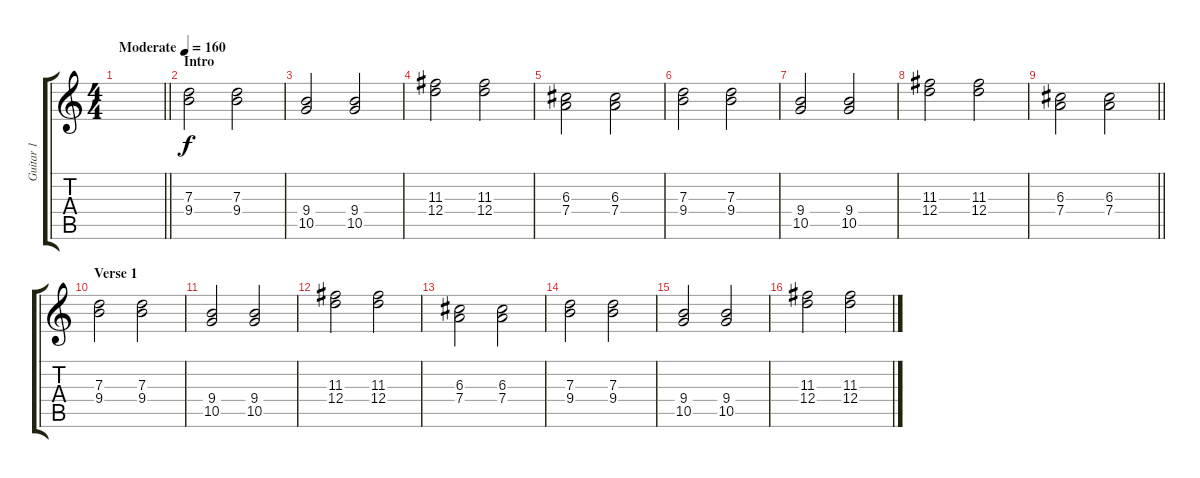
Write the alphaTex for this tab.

\track ("Guitar 1" "Guitar 1") {instrument electricguitarjazz}
\staff {score tabs}
\tuning (E4 B3 G3 D3 A2 E2) {hide}
\ts (4 4)
\tempo (160 "Moderate")
\clef g2
\barLineRight lightlight
\ks c
|
\section ("" "Intro")
(7.3 9.4).2 (7.3 9.4).2 |
(9.4 10.5).2 (9.4 10.5).2 |
(11.3 12.4).2 (11.3 12.4).2 |
(6.3 7.4).2 (6.3 7.4).2 |
(7.3 9.4).2 (7.3 9.4).2 |
(9.4 10.5).2 (9.4 10.5).2 |
(11.3 12.4).2 (11.3 12.4).2 |
\barLineRight lightlight
(6.3 7.4).2 (6.3 7.4).2 |
\section ("" "Verse 1")
(7.3 9.4).2 (7.3 9.4).2 |
(9.4 10.5).2 (9.4 10.5).2 |
(11.3 12.4).2 (11.3 12.4).2 |
(6.3 7.4).2 (6.3 7.4).2 |
(7.3 9.4).2 (7.3 9.4).2 |
(9.4 10.5).2 (9.4 10.5).2 |
(11.3 12.4).2 (11.3 12.4).2
